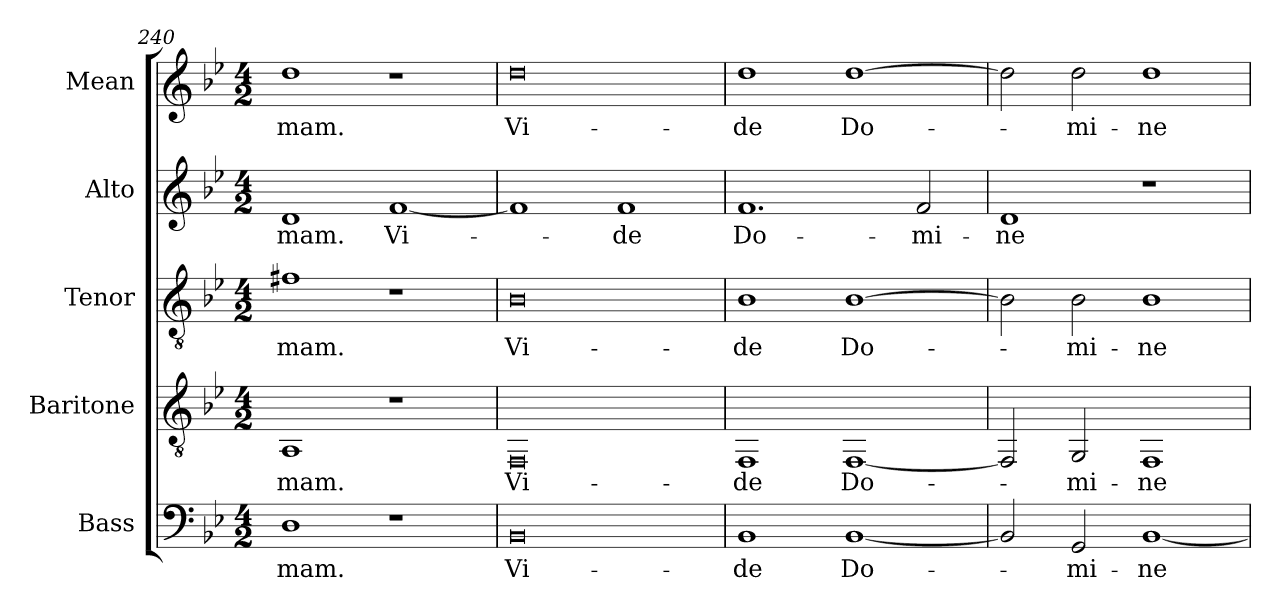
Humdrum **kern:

**kern	**text	**kern	**text	**kern	**text	**kern	**text	**kern	**text
*part5	*part5	*part4	*part4	*part3	*part3	*part2	*part2	*part1	*part1
*staff5	*staff5	*staff4	*staff4	*staff3	*staff3	*staff2	*staff2	*staff1	*staff1
*I"Bass	*	*I"Baritone	*	*I"Tenor	*	*I"Alto	*	*I"Mean	*
*I'B.	*	*I'Bar.	*	*I'T.	*	*	*	*	*
*clefF4	*	*clefGv2	*	*clefGv2	*	*clefG2	*	*clefG2	*
*	*	*	*	*ITrd7c12	*	*	*	*	*
*k[b-e-]	*	*k[b-e-]	*	*k[b-e-]	*	*k[b-e-]	*	*k[b-e-]	*
*B-:	*	*B-:	*	*B-:	*	*B-:	*	*B-:	*
*M4/2	*	*M4/2	*	*M4/2	*	*M4/2	*	*M4/2	*
=240	=240	=240	=240	=240	=240	=240	=240	=240	=240
!	!LO:LY:b:color=#000000	!	!	!	!	!	!	!	!
!	!	!	!LO:LY:b:color=#000000	!	!	!	!	!	!
!	!	!	!	!	!LO:LY:b:color=#000000	!	!	!	!
!	!	!	!	!	!	!	!LO:LY:b:color=#000000	!	!
!	!	!	!	!	!	!	!	!	!LO:LY:b:color=#000000
1Di	-mam.	1AAi	-mam.	1F#Xi	-mam.	1di	-mam.	1ddi	-mam.
!	!	!	!	!	!	!	!LO:LY:b:color=#000000	!	!
1r	.	1r	.	1r	.	[1fi	Vi-	1r	.
=241	=241	=241	=241	=241	=241	=241	=241	=241	=241
!	!LO:LY:b:color=#000000	!	!	!	!	!	!	!	!
!	!	!	!LO:LY:b:color=#000000	!	!	!	!	!	!
!	!	!	!	!	!LO:LY:b:color=#000000	!	!	!	!
!	!	!	!	!	!	!	!	!	!LO:LY:b:color=#000000
0BB-i	Vi-	0FFi	Vi-	0BB-i	Vi-	1fi]	.	0ddi	Vi-
!	!	!	!	!	!	!	!LO:LY:b:color=#000000	!	!
.	.	.	.	.	.	1fi	-de	.	.
=242	=242	=242	=242	=242	=242	=242	=242	=242	=242
!	!LO:LY:b:color=#000000	!	!	!	!	!	!	!	!
!	!	!	!LO:LY:b:color=#000000	!	!	!	!	!	!
!	!	!	!	!	!LO:LY:b:color=#000000	!	!	!	!
!	!	!	!	!	!	!	!LO:LY:b:color=#000000	!	!
!	!	!	!	!	!	!	!	!	!LO:LY:b:color=#000000
1BB-i	-de	1FFi	-de	1BB-i	-de	1.fi	Do-	1ddi	-de
!	!LO:LY:b:color=#000000	!	!	!	!	!	!	!	!
!	!	!	!LO:LY:b:color=#000000	!	!	!	!	!	!
!	!	!	!	!	!LO:LY:b:color=#000000	!	!	!	!
!	!	!	!	!	!	!	!	!	!LO:LY:b:color=#000000
[1BB-i	Do-	[1FFi	Do-	[1BB-i	Do-	.	.	[1ddi	Do-
!	!	!	!	!	!	!	!LO:LY:b:color=#000000	!	!
.	.	.	.	.	.	2fi/	-mi-	.	.
=243	=243	=243	=243	=243	=243	=243	=243	=243	=243
!	!	!	!	!	!	!	!LO:LY:b:color=#000000	!	!
2BB-i/]	.	2FFi/]	.	2BB-i\]	.	1di	-ne	2ddi\]	.
!	!LO:LY:b:color=#000000	!	!	!	!	!	!	!	!
!	!	!	!LO:LY:b:color=#000000	!	!	!	!	!	!
!	!	!	!	!	!LO:LY:b:color=#000000	!	!	!	!
!	!	!	!	!	!	!	!	!	!LO:LY:b:color=#000000
2GGi/	-mi-	2GGi/	-mi-	2BB-i\	-mi-	.	.	2ddi\	-mi-
!	!LO:LY:b:color=#000000	!	!	!	!	!	!	!	!
!	!	!	!LO:LY:b:color=#000000	!	!	!	!	!	!
!	!	!	!	!	!LO:LY:b:color=#000000	!	!	!	!
!	!	!	!	!	!	!	!	!	!LO:LY:b:color=#000000
[1BB-i	-ne	1FFi	-ne	1BB-i	-ne	1r	.	1ddi	-ne
=	=	=	=	=	=	=	=	=	=
*-	*-	*-	*-	*-	*-	*-	*-	*-	*-
